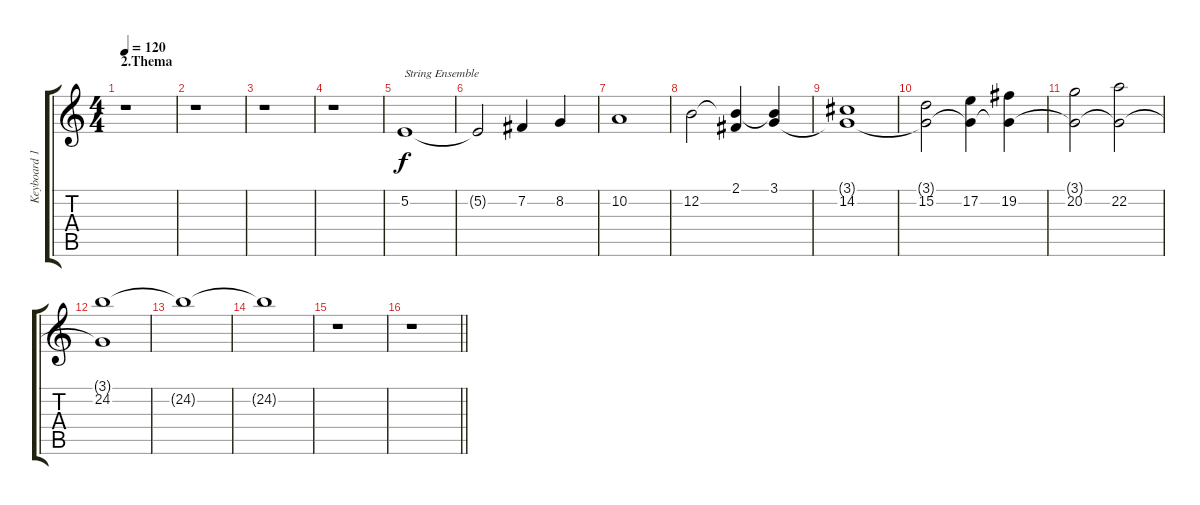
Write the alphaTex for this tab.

\track ("Keyboard 1" "Keyboard 1") {instrument choiraahs}
\staff {score tabs}
\tuning (E4 B3 G3 D3 A2 E2) {hide}
\ts (4 4)
\section ("" "2.Thema")
\tempo 120
\clef g2
\ks c
r.1{dy f} |
r.1 |
r.1 |
r.1 |
5.2.1{txt "String Ensemble" instrument stringensemble1} |
5.2{t}.2 7.2.4 8.2.4 |
10.2.1 |
12.2.2 (2.1 12.2{t}).4 (3.1 12.2{t}).4 |
(3.1{t} 14.2).1 |
(3.1{t} 15.2).2 (3.1{t} 17.2).4 (3.1{t} 19.2).4 |
(3.1{t} 20.2).2 (3.1{t} 22.2).2 |
(3.1{t} 24.2).1 |
24.2{t}.1 |
24.2{t}.1 |
r.1 |
\barLineRight lightlight
r.1
